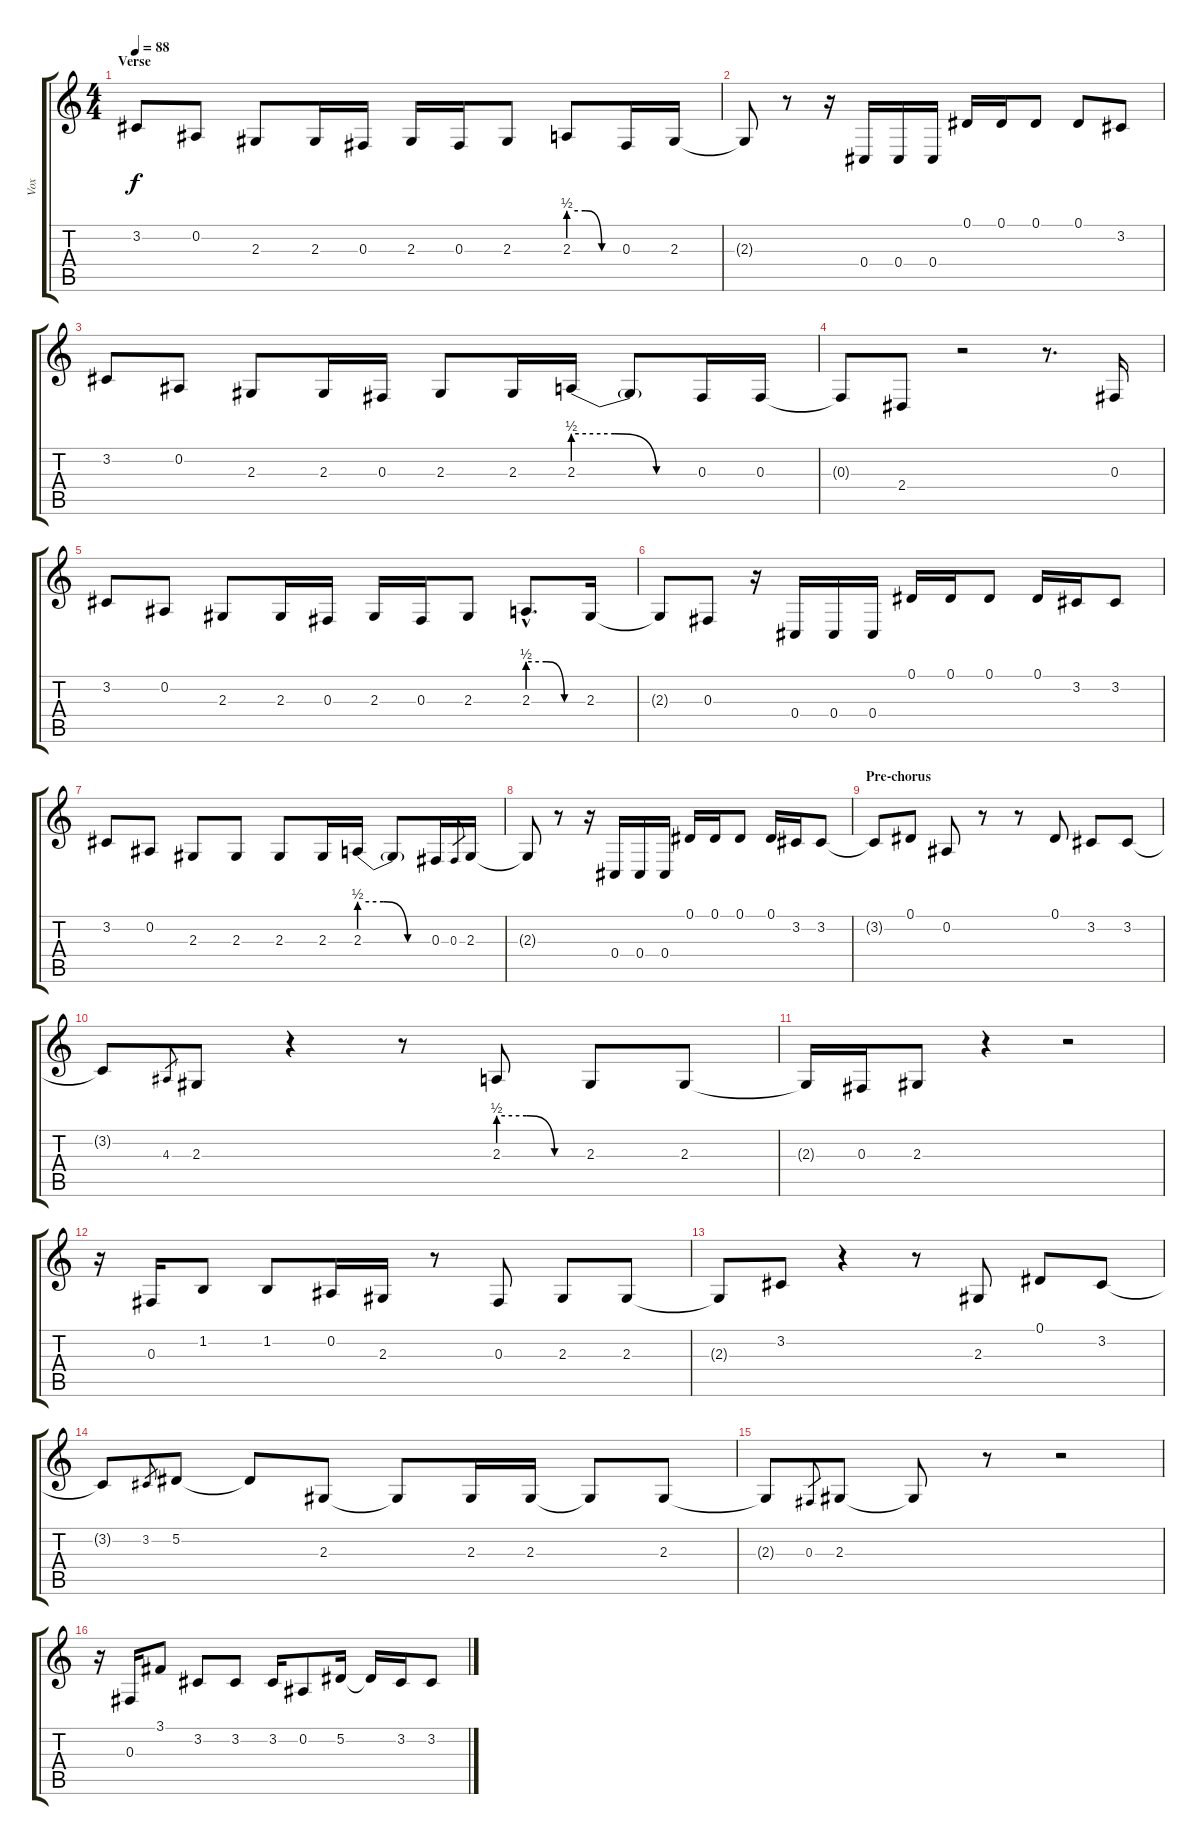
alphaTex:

\track ("Vox" "Vox") {instrument bassoon}
\staff {score tabs}
\tuning (Eb4 Bb3 Gb3 Db3 Ab2 Eb2) {hide}
\ts (4 4)
\section ("" "Verse")
\tempo 88
\clef g2
\ks c
3.2.8{dy f} 0.2.8 2.3.8 2.3.16 0.3.16 2.3.16 0.3.16 2.3.8 2.3{be (custom 0 2 20 2 40 0 60 0)}.8 0.3.16 2.3.16 |
2.3{t}.8 r.8 r.16 0.4.16 0.4.16 0.4.16 0.1.16 0.1.16 0.1.8 0.1.8 3.2.8 |
3.2.8 0.2.8 2.3.8 2.3.16 0.3.16 2.3.8 2.3.16 2.3{be (custom 0 2 20 2 40 0 60 0)}.16 2.3{t}.8 0.3.16 0.3.16 |
0.3{t}.8 2.4.8 r.2 r.8{d} 0.3.16 |
3.2.8 0.2.8 2.3.8 2.3.16 0.3.16 2.3.16 0.3.16 2.3.8 2.3{be (custom 0 2 20 2 40 0 60 0) hac}.8{d} 2.3.16 |
2.3{t}.8 0.3.8 r.16 0.4.16 0.4.16 0.4.16 0.1.16 0.1.16 0.1.8 0.1.16 3.2.16 3.2.8 |
3.2.8 0.2.8 2.3.8 2.3.8 2.3.8 2.3.16 2.3{be (custom 0 2 20 2 40 0 60 0)}.16 2.3{t}.8 0.3.16 0.3.8{gr} 2.3.16 |
2.3{t}.8 r.8 r.16 0.4.16 0.4.16 0.4.16 0.1.16 0.1.16 0.1.8 0.1.16 3.2.16 3.2.8 |
\section ("" "Pre-chorus")
3.2{t}.8 0.1.8 0.2.8 r.8 r.8 0.1.8 3.2.8 3.2.8 |
3.2{t}.8 4.3.8{gr} 2.3.8 r.4 r.8 2.3{be (custom 0 2 20 2 40 0 60 0)}.8 2.3.8 2.3.8 |
2.3{t}.16 0.3.16 2.3.8 r.4 r.2 |
r.16 0.3.16 1.2.8 1.2.8 0.2.16 2.3.16 r.8 0.3.8 2.3.8 2.3.8 |
2.3{t}.8 3.2.8 r.4 r.8 2.3.8 0.1.8 3.2.8 |
3.2{t}.8 3.2.8{gr} 5.2.8 5.2{t}.8 2.3.8 2.3{t}.8 2.3.16 2.3.16 2.3{t}.8 2.3.8 |
2.3{t}.8 0.3.8{gr} 2.3.8 2.3{t}.8 r.8 r.2 |
r.16 0.3.16 3.1.8 3.2.8 3.2.8 3.2.16 0.2.8 5.2.16 5.2{t}.16 3.2.16 3.2.8
